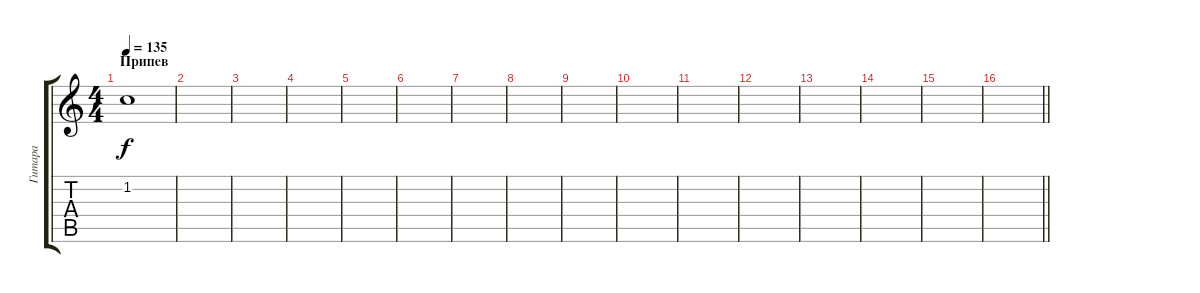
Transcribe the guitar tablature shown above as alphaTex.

\track ("Гитара" "Гитара") {instrument electricguitarjazz}
\staff {score tabs}
\tuning (E4 B3 G3 D3 A2 E2) {hide}
\ts (4 4)
\section ("" "Припев")
\tempo 135
\clef g2
\ks c
1.2{t}.1{dy f} |
|
|
|
|
|
|
|
|
|
|
|
|
|
|
\barLineRight lightlight
